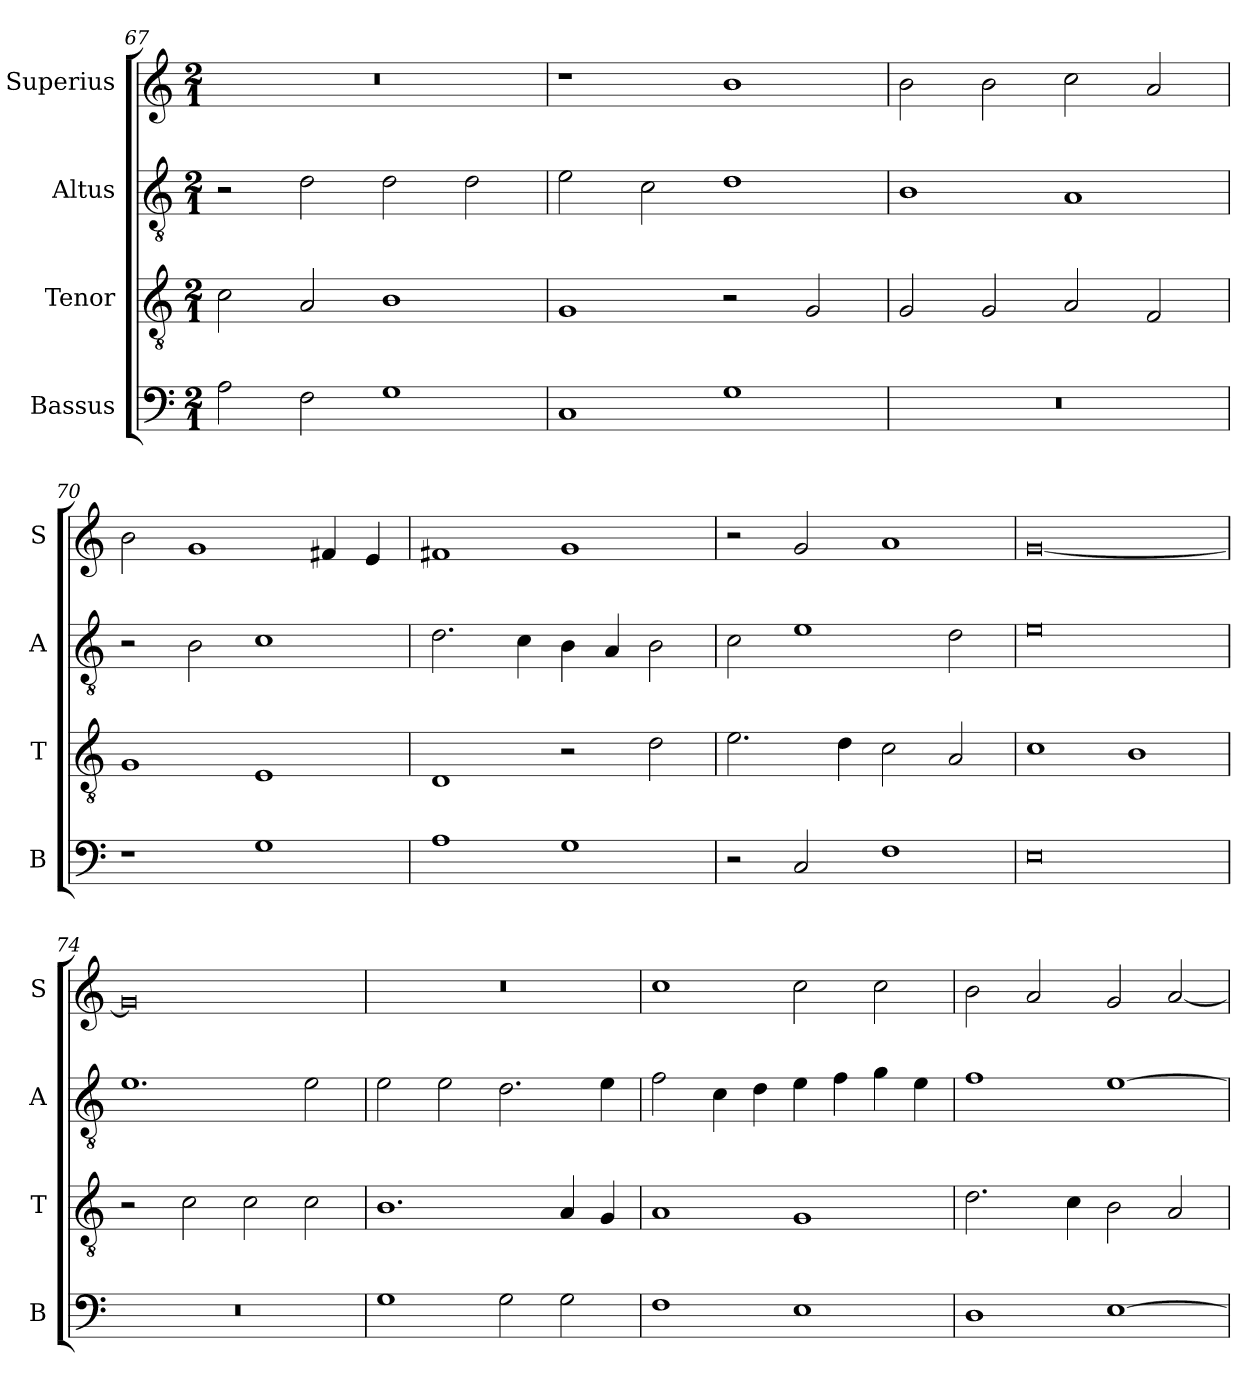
**kern	**kern	**kern	**kern
*part4	*part3	*part2	*part1
*staff4	*staff3	*staff2	*staff1
*I"Bassus	*I"Tenor	*I"Altus	*I"Superius
*I'B	*I'T	*I'A	*I'S
*clefF4	*clefGv2	*clefGv2	*clefG2
*k[]	*k[]	*k[]	*k[]
*C:	*C:	*C:	*C:
*M2/1	*M2/1	*M2/1	*M2/1
=67	=67	=67	=67
2A	2c	2r	0r
2F	2A	2d	.
1G	1B	2d	.
.	.	2d	.
=68	=68	=68	=68
1C	1G	2e	1r
.	.	2c	.
1G	2r	1d	1b
.	2G	.	.
=69	=69	=69	=69
0r	2G	1B	2b
.	2G	.	2b
.	2A	1A	2cc
.	2F	.	2a
=70	=70	=70	=70
1r	1G	2r	2b
.	.	2B	1g
1G	1E	1c	.
.	.	.	4f#X
.	.	.	4e
=71	=71	=71	=71
1A	1D	2.d	1f#X
.	.	4c	.
1G	2r	4B	1g
.	.	4A	.
.	2d	2B	.
=72	=72	=72	=72
2r	2.e	2c	2r
2C	.	1e	2g
.	4d	.	.
1F	2c	.	1a
.	2A	2d	.
=73	=73	=73	=73
0E	1c	0e	[0g
.	1B	.	.
=74	=74	=74	=74
0r	2r	1.e	0g]
.	2c	.	.
.	2c	.	.
.	2c	2e	.
=75	=75	=75	=75
1G	1.B	2e	0r
.	.	2e	.
2G	.	2.d	.
2G	4A	.	.
.	4G	4e	.
=76	=76	=76	=76
1F	1A	2f	1cc
.	.	4c	.
.	.	4d	.
1E	1G	4e	2cc
.	.	4f	.
.	.	4g	2cc
.	.	4e	.
=77	=77	=77	=77
1D	2.d	1f	2b
.	.	.	2a
.	4c	.	.
[1E	2B	[1e	2g
.	2A	.	[2a
=	=	=	=
*-	*-	*-	*-
